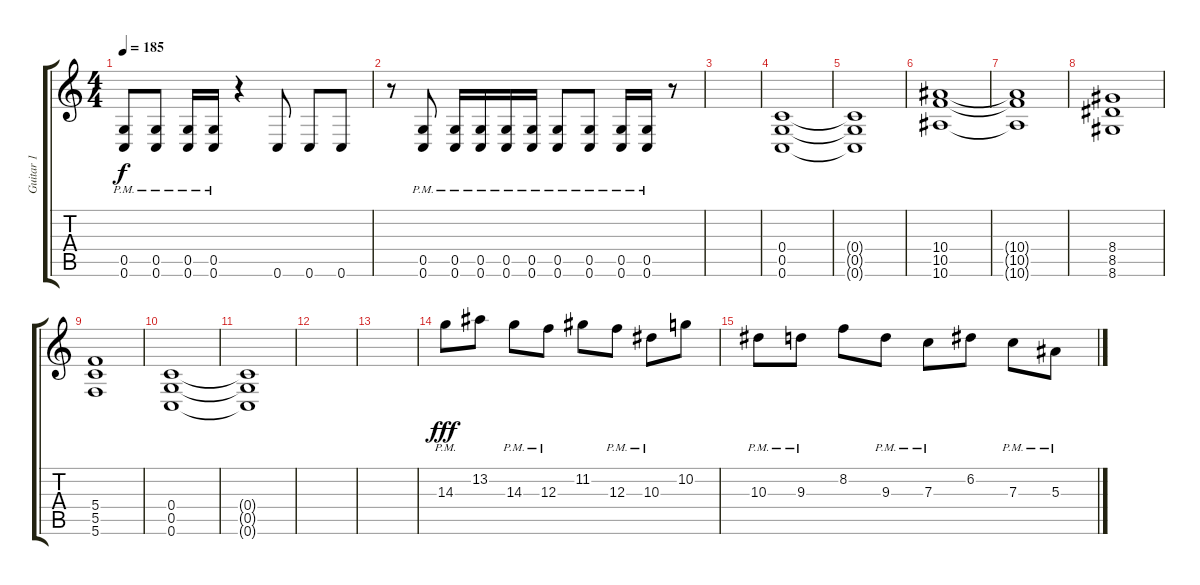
\track ("Guitar 1" "Guitar 1") {instrument distortionguitar}
\staff {score tabs}
\tuning (D4 A3 F3 C3 G2 C2) {hide}
\ts (4 4)
\tempo 185
\clef g2
\ks c
(0.5{pm} 0.6{pm}).8{dy f} (0.5{pm} 0.6{pm}).8 (0.5{pm} 0.6{pm}).16 (0.5{pm} 0.6{pm}).16 r.4 0.6.8 0.6.8 0.6.8 |
r.8 (0.5{pm} 0.6{pm}).8 (0.5{pm} 0.6{pm}).16 (0.5{pm} 0.6{pm}).16 (0.5{pm} 0.6{pm}).16 (0.5{pm} 0.6{pm}).16 (0.5{pm} 0.6{pm}).8 (0.5{pm} 0.6{pm}).8 (0.5{pm} 0.6{pm}).16 (0.5{pm} 0.6{pm}).16 r.8 |
|
(0.4 0.5 0.6).1 |
(0.4{t} 0.5{t} 0.6{t}).1 |
(10.4 10.5 10.6).1 |
(10.4{t} 10.5{t} 10.6{t}).1 |
(8.4 8.5 8.6).1 |
(5.4 5.5 5.6).1 |
(0.4 0.5 0.6).1 |
(0.4{t} 0.5{t} 0.6{t}).1 |
|
|
14.3{pm}.8{dy fff} 13.2.8 14.3{pm}.8 12.3{pm}.8 11.2.8 12.3{pm}.8 10.3{pm}.8 10.2.8 |
10.3{pm}.8 9.3{pm}.8 8.2.8 9.3{pm}.8 7.3{pm}.8 6.2.8 7.3{pm}.8 5.3{pm}.8
